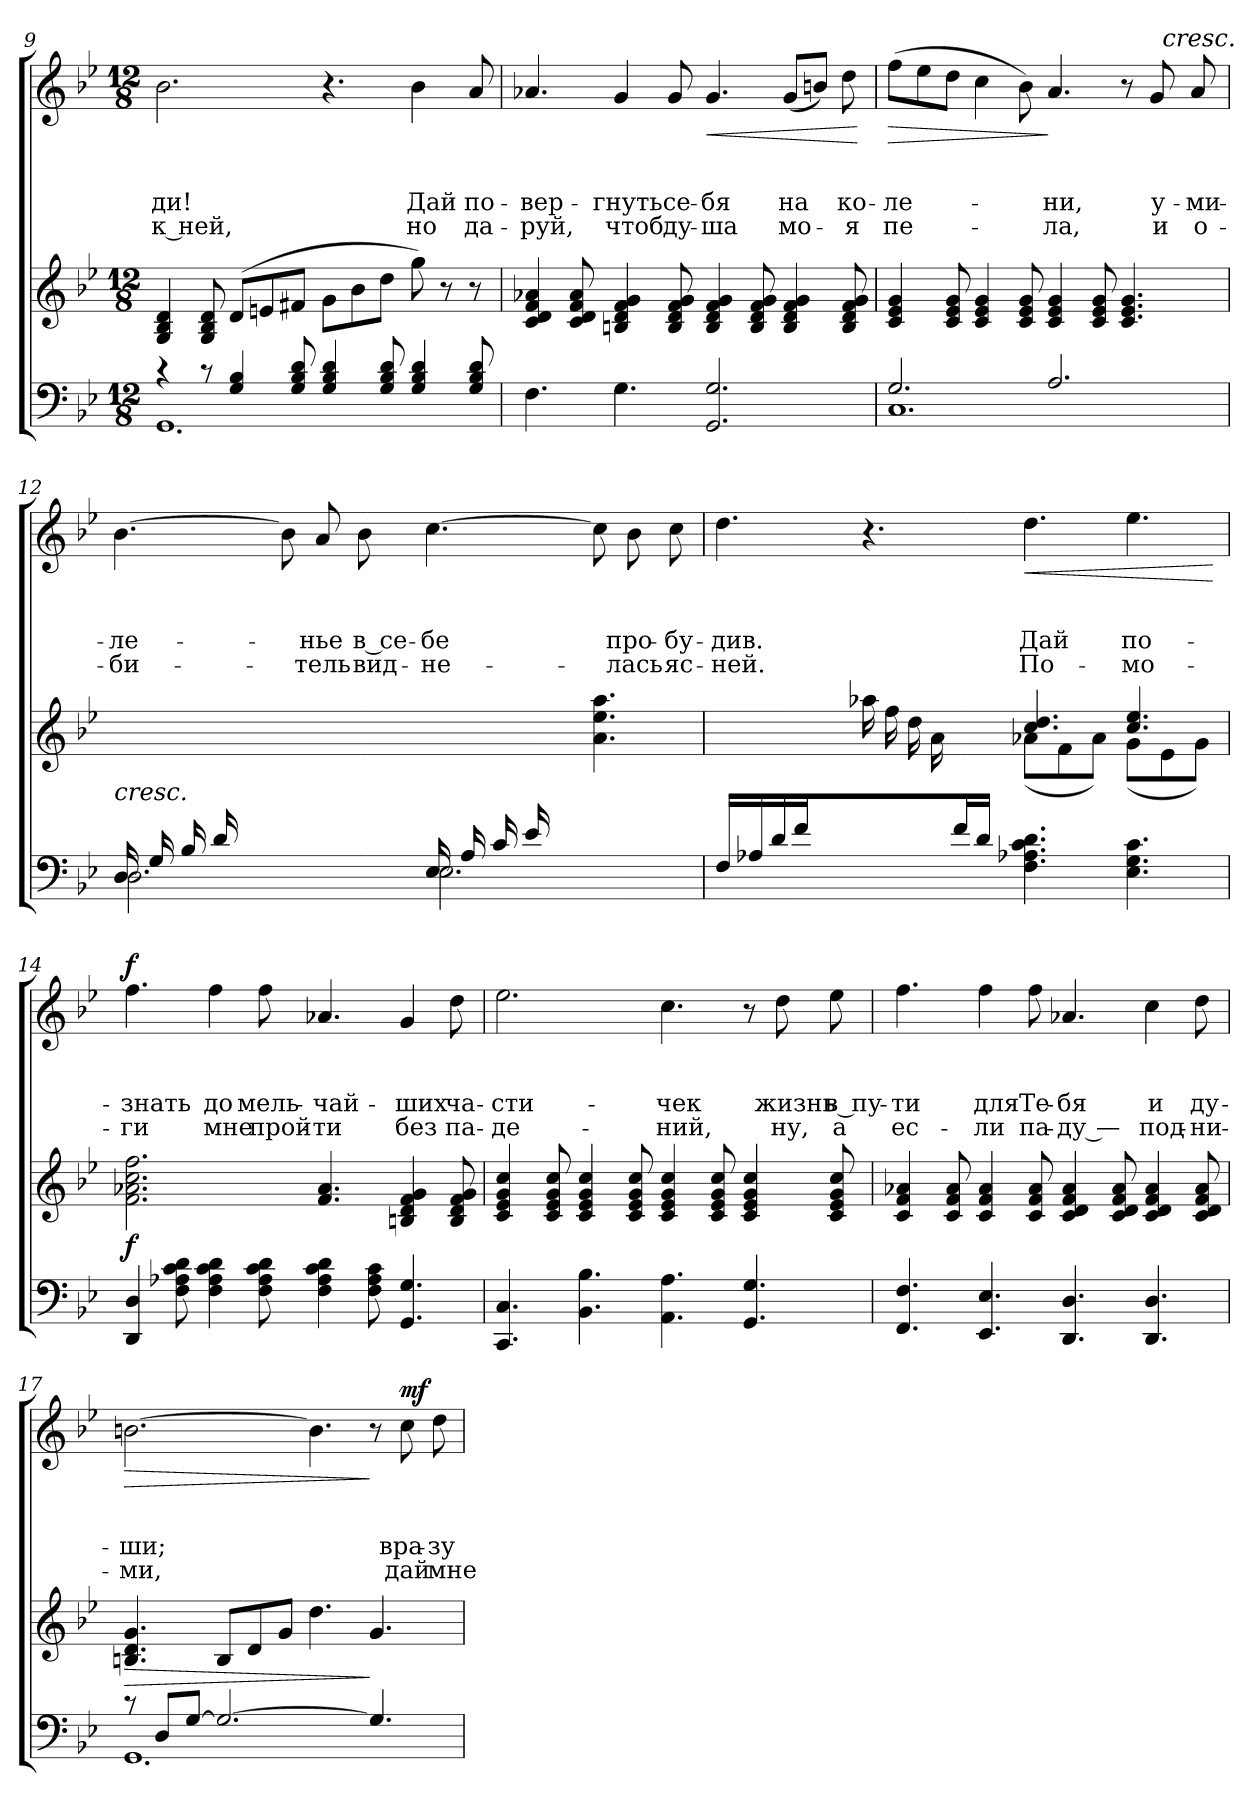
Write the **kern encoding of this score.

**kern	**kern	**dynam	**kern	**text	**text	**text	**text	**dynam
*part2	*part2	*part2	*part1	*part1	*part1	*part1	*part1	*part1
*staff3	*staff2	*staff2/3	*staff1	*staff1	*staff1	*staff1	*staff1	*staff1
*clefF4	*clefG2	*	*clefG2	*	*	*	*	*
*k[b-e-]	*k[b-e-]	*	*k[b-e-]	*	*	*	*	*
*g:	*g:	*	*g:	*	*	*	*	*
*M12/8	*M12/8	*	*M12/8	*	*	*	*	*
=9	=9	=9	=9	=9	=9	=9	=9	=9
*^	*	*	*	*	*	*	*	*
!	!	!	!	!	!	!	!LO:LY:b	!LO:LY:b	!
4rc	1.GG	4G/ 4B-/ 4d/	.	2.b-\	.	.	-ди!	к ней,	.
8rc	.	8G/ 8B-/ 8d/	.	.	.	.	.	.	.
4G/ 4B-/	.	(>8d/L	.	.	.	.	.	.	.
.	.	8en/	.	.	.	.	.	.	.
8G/ 8B-/ 8d/	.	8f#X/J	.	.	.	.	.	.	.
4G/ 4B-/ 4d/	.	8g\L	.	4.r	.	.	.	.	.
.	.	8b-\	.	.	.	.	.	.	.
8G/ 8B-/ 8d/	.	8dd\J	.	.	.	.	.	.	.
!	!	!	!	!	!	!	!LO:LY:b	!LO:LY:b	!
4G/ 4B-/ 4d/	.	8gg\)	.	4b-\	.	.	Дай	но	.
.	.	8r	.	.	.	.	.	.	.
!	!	!	!	!	!	!	!LO:LY:b	!LO:LY:b	!
8G/ 8B-/ 8d/	.	8r	.	8a/	.	.	по-	да-	.
*v	*v	*	*	*	*	*	*	*	*
!!LO:PB:g=z
=10	=10	=10	=10	=10	=10	=10	=10	=10
!	!	!	!	!	!	!LO:LY:b	!LO:LY:b	!
4.F\	4c/ 4d/ 4f/ 4a-X/	.	4.a-X/	.	.	-вер-	-руй,	.
.	8c/ 8d/ 8f/ 8a-/	.	.	.	.	.	.	.
!	!	!	!	!	!	!LO:LY:b	!LO:LY:b	!
4.G\	4Bn/ 4d/ 4f/ 4g/	.	4g/	.	.	-гнуть	чтоб	.
!	!	!	!	!	!	!LO:LY:b	!LO:LY:b	!
.	8B/ 8d/ 8f/ 8g/	.	8g/	.	.	се-	ду-	.
!	!	!	!	!	!	!LO:LY:b	!LO:LY:b	!LO:HP:b
2.GG/ 2.G/	4B/ 4d/ 4f/ 4g/	.	4.g/	.	.	-бя	-ша	<
.	8B/ 8d/ 8f/ 8g/	.	.	.	.	.	.	.
!	!	!	!	!	!	!LO:LY:b	!LO:LY:b	!
.	4B/ 4d/ 4f/ 4g/	.	(<8g/L	.	.	на	мо-	.
.	.	.	8bn/J)	.	.	.	.	.
!	!	!	!	!	!	!LO:LY:b	!LO:LY:b	!
.	8B/ 8d/ 8f/ 8g/	.	8dd\	.	.	ко-	-я	.
.	.	.	.	.	.	.	.	[
=11	=11	=11	=11	=11	=11	=11	=11	=11
*^	*	*	*	*	*	*	*	*
!	!	!	!	!	!	!	!LO:LY:b	!LO:LY:b	!LO:HP:b
*	*	*	*	*^	*	*	*	*	*
2.G/	1.C	4c/ 4e-/ 4g/	.	(>8ff\L	1ryy	.	.	-ле-	пе-	>
.	.	.	.	8ee-\	.	.	.	.	.	.
.	.	8c/ 8e-/ 8g/	.	8dd\J	.	.	.	.	.	.
.	.	4c/ 4e-/ 4g/	.	4cc\	.	.	.	.	.	.
.	.	8c/ 8e-/ 8g/	.	8b-\)	.	.	.	.	.	.
!	!	!	!	!	!	!	!	!LO:LY:b	!LO:LY:b	!
2.A/	.	4c/ 4e-/ 4g/	.	4.a/	.	.	.	-ни,	-ла,	]
.	.	8c/ 8e-/ 8g/	.	.	4ryy	.	.	.	.	.
.	.	4.c/ 4.e-/ 4.g/	.	8r	.	.	.	.	.	.
!	!	!	!	!	!	!	!	!LO:LY:b	!LO:LY:b	!
.	.	.	.	8g/	32ryy	.	.	у-	и	.
!	!	!	!	!	!LO:TX:a:i:t=cresc.	!	!	!	!	!
.	.	.	.	.	8..ryy	.	.	.	.	.
!	!	!	!	!	!	!	!	!LO:LY:b	!LO:LY:b	!
.	.	.	.	8a/	.	.	.	-ми-	о-	.
!!LO:LB:g=z
=12	=12	=12	=12	=12	=12	=12	=12	=12	=12	=12
!	!	!LO:TX:b:i:t=cresc.	!	!	!	!	!	!	!	!
!	!	!	!	!	!	!	!	!LO:LY:b	!LO:LY:b	!
*	*	*	*	*v	*v	*	*	*	*	*
(>16D/LL	2.D\	4ryy	.	[4.b-\	.	.	-ле-	-би-	.
16G/	.	.	.	.	.	.	.	.	.
16B-/	.	.	.	.	.	.	.	.	.
16d/	.	.	.	.	.	.	.	.	.
2ryy	.	16g\	.	.	.	.	.	.	.
.	.	16b-\JJ	.	.	.	.	.	.	.
.	.	4.dd\ 4.gg\)	.	8b-\]	.	.	.	.	.
!	!	!	!	!	!	!	!LO:LY:b	!LO:LY:b	!
.	.	.	.	8a/	.	.	-нье	-тель	.
!	!	!	!	!	!	!	!LO:LY:b	!LO:LY:b	!
.	.	.	.	8b-\	.	.	в се-	вид-	.
!	!	!	!	!	!	!	!LO:LY:b	!LO:LY:b	!
(>16E-/LL	2.E-\	4ryy	.	[4.cc\	.	.	-бе	-не-	.
16A/	.	.	.	.	.	.	.	.	.
16c/	.	.	.	.	.	.	.	.	.
16e-/	.	.	.	.	.	.	.	.	.
2ryy	.	16a\	.	.	.	.	.	.	.
.	.	16cc\JJ	.	.	.	.	.	.	.
.	.	4.a\ 4.ee-\ 4.aa\)	.	8cc\]	.	.	.	.	.
!	!	!	!	!	!	!	!LO:LY:b	!LO:LY:b	!
.	.	.	.	8b-\	.	.	про-	-лась	.
!	!	!	!	!	!	!	!LO:LY:b	!LO:LY:b	!
.	.	.	.	8cc\	.	.	-бу-	яс-	.
=13	=13	=13	=13	=13	=13	=13	=13	=13	=13
*	*	*^	*	*	*	*	*	*	*
!	!	!	!	!	!	!	!	!LO:LY:b	!LO:LY:b	!
16F/LL	4ryy	4ryy	4ryy	.	4.dd\	.	.	-див.	-ней.	.
16A-X/	.	.	.	.	.	.	.	.	.	.
16d/	.	.	.	.	.	.	.	.	.	.
16f/	.	.	.	.	.	.	.	.	.	.
4.ryy	8ryy	16a-X\	8ryy	.	.	.	.	.	.	.
.	.	16dd\JJ	.	.	.	.	.	.	.	.
.	4ryy	16aa-X\LL	4ryy	.	4.r	.	.	.	.	.
.	.	16ff\	.	.	.	.	.	.	.	.
.	.	16dd\	.	.	.	.	.	.	.	.
.	.	16a-\	.	.	.	.	.	.	.	.
16f/	8ryy	8ryy	8ryy	.	.	.	.	.	.	.
16d/JJ	.	.	.	.	.	.	.	.	.	.
!	!	!	!	!	!	!	!	!LO:LY:b	!LO:LY:b	!LO:HP:b
2.ryy	4.F\ 4.A-X\ 4.c\ 4.d\	4.cc/ 4.dd/	(<8a-X\L	.	4.dd\	.	.	Дай	По-	<
.	.	.	8f\	.	.	.	.	.	.	.
.	.	.	8a-\J)	.	.	.	.	.	.	.
!	!	!	!	!	!	!	!	!LO:LY:b	!LO:LY:b	!
.	4.E-\ 4.G\ 4.c\	4.cc/ 4.ee-/	(<8g\L	.	4.ee-\	.	.	по-	-мо-	.
.	.	.	8e-\	.	.	.	.	.	.	.
.	.	.	8g\J)	.	.	.	.	.	.	.
*v	*v	*	*	*	*	*	*	*	*	*
*	*v	*v	*	*	*	*	*	*	*
.	.	.	.	.	.	.	.	[
!!LO:LB:g=z
=14	=14	=14	=14	=14	=14	=14	=14	=14
!	!	!LO:DY:b	!	!	!	!LO:LY:b	!LO:LY:b	!LO:DY:a
4DD/ 4D/	2.f\ 2.a-X\ 2.cc\ 2.ff\	f	4.ff\	.	.	-знать	-ги	f
8F\ 8A-X\ 8c\ 8d\	.	.	.	.	.	.	.	.
!	!	!	!	!	!	!LO:LY:b	!LO:LY:b	!
4F\ 4A-\ 4c\ 4d\	.	.	4ff\	.	.	до	мне	.
!	!	!	!	!	!	!LO:LY:b	!LO:LY:b	!
8F\ 8A-\ 8c\ 8d\	.	.	8ff\	.	.	мель-	прой-	.
!	!	!	!	!	!	!LO:LY:b	!LO:LY:b	!
4F\ 4A-\ 4c\ 4d\	4.f/ 4.a-/	.	4.a-X/	.	.	-чай-	-ти	.
8F\ 8A-\ 8c\	.	.	.	.	.	.	.	.
!	!	!	!	!	!	!LO:LY:b	!LO:LY:b	!
4.GG/ 4.G/	4Bn/ 4d/ 4f/ 4g/	.	4g/	.	.	-ших	без	.
!	!	!	!	!	!	!LO:LY:b	!LO:LY:b	!
.	8B/ 8d/ 8f/ 8g/	.	8dd\	.	.	ча-	па-	.
=15	=15	=15	=15	=15	=15	=15	=15	=15
!	!	!	!	!	!	!LO:LY:b	!LO:LY:b	!
4.CC/ 4.C/	4c/ 4e-/ 4g/ 4cc/	.	2.ee-\	.	.	-сти-	-де-	.
.	8c/ 8e-/ 8g/ 8cc/	.	.	.	.	.	.	.
4.BB-\ 4.B-\	4c/ 4e-/ 4g/ 4cc/	.	.	.	.	.	.	.
.	8c/ 8e-/ 8g/ 8cc/	.	.	.	.	.	.	.
!	!	!	!	!	!	!LO:LY:b	!LO:LY:b	!
4.AA\ 4.A\	4c/ 4e-/ 4g/ 4cc/	.	4.cc\	.	.	-чек	-ний,	.
.	8c/ 8e-/ 8g/ 8cc/	.	.	.	.	.	.	.
4.GG/ 4.G/	4c/ 4e-/ 4g/ 4cc/	.	8r	.	.	.	.	.
!	!	!	!	!	!	!LO:LY:b	!LO:LY:b	!
.	.	.	8dd\	.	.	жизнь	ну,	.
!	!	!	!	!	!	!LO:LY:b	!LO:LY:b	!
.	8c/ 8e-/ 8g/ 8cc/	.	8ee-\	.	.	в пу-	а	.
=16	=16	=16	=16	=16	=16	=16	=16	=16
!	!	!	!	!	!	!LO:LY:b	!LO:LY:b	!
4.FF/ 4.F/	4c/ 4f/ 4a-X/	.	4.ff\	.	.	-ти	ес-	.
.	8c/ 8f/ 8a-/	.	.	.	.	.	.	.
!	!	!	!	!	!	!LO:LY:b	!LO:LY:b	!
4.EE-/ 4.E-/	4c/ 4f/ 4a-/	.	4ff\	.	.	для	-ли	.
!	!	!	!	!	!	!LO:LY:b	!LO:LY:b	!
.	8c/ 8f/ 8a-/	.	8ff\	.	.	Те-	па-	.
!	!	!	!	!	!	!LO:LY:b	!LO:LY:b	!
4.DD/ 4.D/	4c/ 4d/ 4f/ 4a-/	.	4.a-X/	.	.	-бя	-ду —	.
.	8c/ 8d/ 8f/ 8a-/	.	.	.	.	.	.	.
!	!	!	!	!	!	!LO:LY:b	!LO:LY:b	!
4.DD/ 4.D/	4c/ 4d/ 4f/ 4a-/	.	4cc\	.	.	и	под-	.
!	!	!	!	!	!	!LO:LY:b	!LO:LY:b	!
.	8c/ 8d/ 8f/ 8a-/	.	8dd\	.	.	ду-	-ни-	.
!!LO:PB:g=z
=17	=17	=17	=17	=17	=17	=17	=17	=17
*^	*	*	*	*	*	*	*	*
!	!	!	!LO:HP:b	!	!	!	!LO:LY:b	!LO:LY:b	!LO:HP:b
8rc	1.GG	4.Bn/ 4.d/ 4.g/	>	[2.bn\	.	.	-ши;	-ми,	>
8D/L	.	.	.	.	.	.	.	.	.
[>8G/J	.	.	.	.	.	.	.	.	.
2.G/_	.	8B/L	.	.	.	.	.	.	.
.	.	8d/	.	.	.	.	.	.	.
.	.	8g/J	.	.	.	.	.	.	.
.	.	4.dd\	.	4.b\]	.	.	.	.	.
4.G/]	.	(<4.g/	]	8r	.	.	.	.	]
!	!	!	!	!	!	!	!LO:LY:b	!LO:LY:b	!LO:DY:a
.	.	.	.	8cc\	.	.	вра-	дай	mf
!	!	!	!	!	!	!	!LO:LY:b	!LO:LY:b	!
.	.	.	.	8dd\	.	.	-зу-	мне	.
*v	*v	*	*	*	*	*	*	*	*
=	=	=	=	=	=	=	=	=
*-	*-	*-	*-	*-	*-	*-	*-	*-
